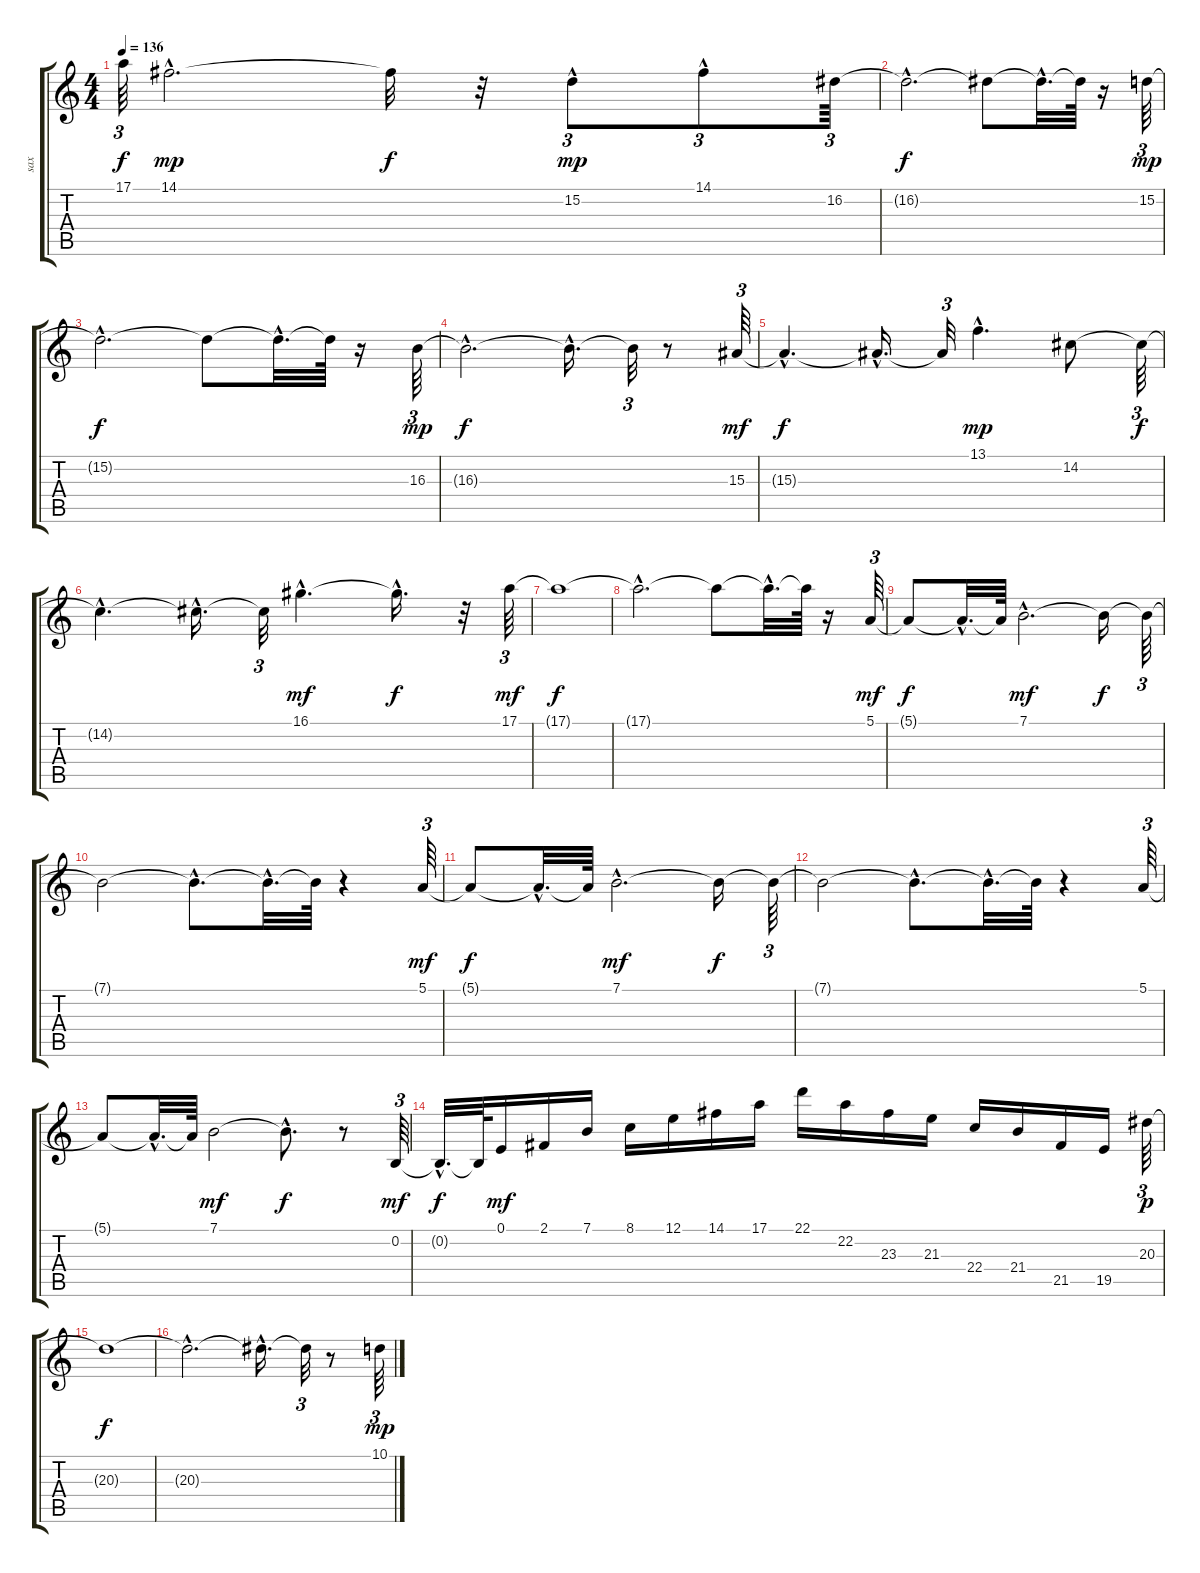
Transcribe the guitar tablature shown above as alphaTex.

\track ("sax     " "sax     ") {instrument sopranosax}
\staff {score tabs}
\tuning (E4 B3 G3 D3 A2 E2) {hide}
\ts (4 4)
\tempo 136
\clef g2
\ks c
17.1{t}.64{tu (3 2) dy f} 14.1{hac}.2{d dy mp} 14.1{t}.32{dy f} r.32 15.2{hac}.8{tu (3 2) dy mp} 14.1{hac}.8{tu (3 2)} 16.2.64{tu (3 2)} |
16.2{hac t}.2{d dy f} 16.2{t}.8 16.2{hac t}.32{d} 16.2{t}.64 r.16 15.2.64{tu (3 2) dy mp} |
15.2{hac t}.2{d dy f} 15.2{t}.8 15.2{hac t}.32{d} 15.2{t}.64 r.16 16.3.64{tu (3 2) dy mp} |
16.3{hac t}.2{d dy f} 16.3{hac t}.16{d} 16.3{t}.32{tu (3 2)} r.8 15.3.64{tu (3 2) dy mf} |
15.3{hac t}.4{d dy f} 15.3{hac t}.16{d} 15.3{t}.32{tu (3 2)} 13.1{hac}.4{d dy mp} 14.2.8 14.2{t}.64{tu (3 2) dy f} |
14.2{hac t}.4{d} 14.2{hac t}.16{d} 14.2{t}.32{tu (3 2)} 16.1{hac}.4{d dy mf} 16.1{hac t}.16{d dy f} r.32 17.1.64{tu (3 2) dy mf} |
17.1{t}.1{dy f} |
17.1{hac t}.2{d} 17.1{t}.8 17.1{hac t}.32{d} 17.1{t}.64 r.16 5.1.64{tu (3 2) dy mf volume 14} |
5.1{t}.8{dy f} 5.1{hac t}.32{d} 5.1{t}.64 7.1{hac}.2{d dy mf} 7.1{t}.16{dy f} 7.1{t}.64{tu (3 2)} |
7.1{t}.2 7.1{hac t}.8{d} 7.1{hac t}.32{d} 7.1{t}.64 r.4 5.1.64{tu (3 2) dy mf} |
5.1{t}.8{dy f} 5.1{hac t}.32{d} 5.1{t}.64 7.1{hac}.2{d dy mf} 7.1{t}.16{dy f} 7.1{t}.64{tu (3 2)} |
7.1{t}.2 7.1{hac t}.8{d} 7.1{hac t}.32{d} 7.1{t}.64 r.4 5.1.64{tu (3 2)} |
5.1{t}.8 5.1{hac t}.32{d} 5.1{t}.64 7.1.2{dy mf} 7.1{hac t}.8{d dy f} r.8 0.2.64{tu (3 2) dy mf} |
0.2{hac t}.32{d dy f} 0.2{t}.64 0.1.16{dy mf} 2.1.16 7.1.16 8.1.16 12.1.16 14.1.16 17.1.16 22.1.16 22.2.16 23.3.16 21.3.16 22.4.16 21.4.16 21.5.16 19.5.16 20.3.64{tu (3 2) dy p volume 14} |
20.3{t}.1{dy f} |
20.3{hac t}.2{d} 20.3{hac t}.16{d} 20.3{t}.32{tu (3 2)} r.8 10.1.64{tu (3 2) dy mp volume 14}
